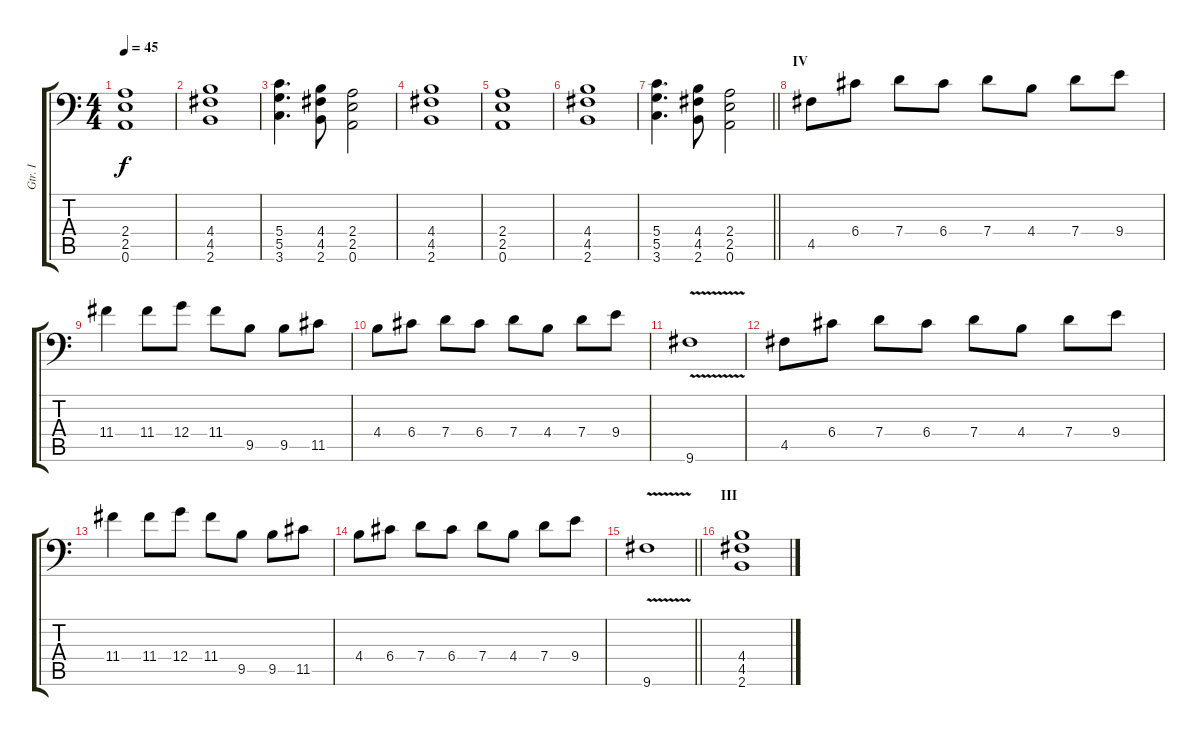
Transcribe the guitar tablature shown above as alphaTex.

\track ("Gtr. I" "Gtr. I") {instrument overdrivenguitar}
\staff {score tabs}
\tuning (A3 E3 C3 G2 D2 A1) {hide}
\ts (4 4)
\tempo 45
\clef f4
\ks c
(2.4 2.5 0.6).1{dy f} |
(4.4 4.5 2.6).1 |
(5.4 5.5 3.6).4{d} (4.4 4.5 2.6).8 (2.4 2.5 0.6).2 |
(4.4 4.5 2.6).1 |
(2.4 2.5 0.6).1 |
(4.4 4.5 2.6).1 |
\barLineRight lightlight
(5.4 5.5 3.6).4{d} (4.4 4.5 2.6).8 (2.4 2.5 0.6).2 |
\section ("" "IV")
4.5.8 6.4.8 7.4.8 6.4.8 7.4.8 4.4.8 7.4.8 9.4.8 |
11.4.4 11.4.8 12.4.8 11.4.8 9.5.8 9.5.8 11.5.8 |
4.4.8 6.4.8 7.4.8 6.4.8 7.4.8 4.4.8 7.4.8 9.4.8 |
9.6{v}.1 |
4.5.8 6.4.8 7.4.8 6.4.8 7.4.8 4.4.8 7.4.8 9.4.8 |
11.4.4 11.4.8 12.4.8 11.4.8 9.5.8 9.5.8 11.5.8 |
4.4.8 6.4.8 7.4.8 6.4.8 7.4.8 4.4.8 7.4.8 9.4.8 |
\barLineRight lightlight
9.6{v}.1 |
\section ("" "III")
(4.4 4.5 2.6).1
